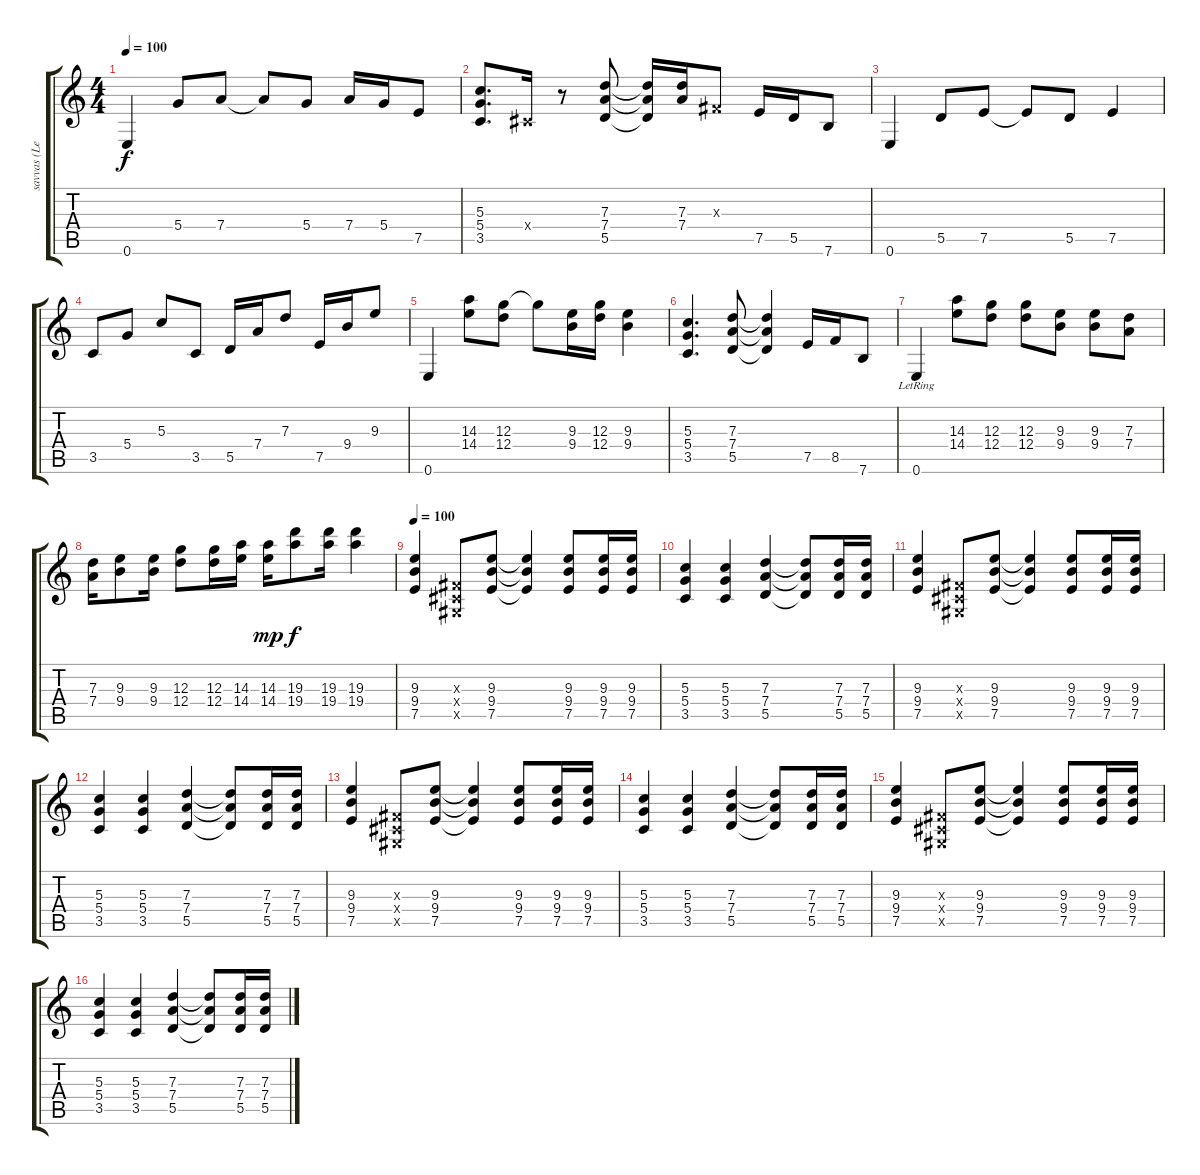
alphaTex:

\track ("savvas (Lead & Rhythm Guitars)" "savvas (Le") {instrument distortionguitar}
\staff {score tabs}
\tuning (E4 B3 G3 D3 A2 E2) {hide}
\ts (4 4)
\tempo 100
\clef g2
\ks c
0.6.4{dy f} 5.4.8 7.4.8 7.4{t}.8 5.4.8 7.4.16 5.4.16 7.5.8 |
(5.3 5.4 3.5).8{d} -1.4{x}.16 r.8 (7.3 7.4 5.5).8 (7.3{t} 7.4{t} 5.5{t}).16 (7.3 7.4).16 -1.3{x}.8 7.5.16 5.5.16 7.6.8 |
0.6.4 5.5.8 7.5.8 7.5{t}.8 5.5.8 7.5.4 |
3.5.8 5.4.8 5.3.8 3.5.8 5.5.16 7.4.16 7.3.8 7.5.16 9.4.16 9.3.8 |
0.6.4 (14.3 14.4).8 (12.3 12.4).8 12.3{t}.8 (9.3 9.4).16 (12.3 12.4).16 (9.3 9.4).4 |
(5.3 5.4 3.5).4{d} (7.3 7.4 5.5).8 (7.3{t} 7.4{t} 5.5{t}).4 7.5.16 8.5.16 7.6.8 |
0.6{lr}.4 (14.3 14.4).8 (12.3 12.4).8 (12.3 12.4).8 (9.3 9.4).8 (9.3 9.4).8 (7.3 7.4).8 |
(7.3 7.4).16 (9.3 9.4).8 (9.3 9.4).16 (12.3 12.4).8 (12.3 12.4).16 (14.3 14.4).16 (14.3 14.4).16{dy mp} (19.3 19.4).8{dy f} (19.3 19.4).16 (19.3 19.4).4 |
\tempo 100
(9.3 9.4 7.5).4{volume 10 instrument distortionguitar} (-1.3{x} -1.4{x} -1.5{x}).8 (9.3 9.4 7.5).8 (9.3{t} 9.4{t} 7.5{t}).4 (9.3 9.4 7.5).8 (9.3 9.4 7.5).16 (9.3 9.4 7.5).16 |
(5.3 5.4 3.5).4 (5.3 5.4 3.5).4 (7.3 7.4 5.5).4 (7.3{t} 7.4{t} 5.5{t}).8 (7.3 7.4 5.5).16 (7.3 7.4 5.5).16 |
(9.3 9.4 7.5).4 (-1.3{x} -1.4{x} -1.5{x}).8 (9.3 9.4 7.5).8 (9.3{t} 9.4{t} 7.5{t}).4 (9.3 9.4 7.5).8 (9.3 9.4 7.5).16 (9.3 9.4 7.5).16 |
(5.3 5.4 3.5).4 (5.3 5.4 3.5).4 (7.3 7.4 5.5).4 (7.3{t} 7.4{t} 5.5{t}).8 (7.3 7.4 5.5).16 (7.3 7.4 5.5).16 |
(9.3 9.4 7.5).4 (-1.3{x} -1.4{x} -1.5{x}).8 (9.3 9.4 7.5).8 (9.3{t} 9.4{t} 7.5{t}).4 (9.3 9.4 7.5).8 (9.3 9.4 7.5).16 (9.3 9.4 7.5).16 |
(5.3 5.4 3.5).4 (5.3 5.4 3.5).4 (7.3 7.4 5.5).4 (7.3{t} 7.4{t} 5.5{t}).8 (7.3 7.4 5.5).16 (7.3 7.4 5.5).16 |
(9.3 9.4 7.5).4 (-1.3{x} -1.4{x} -1.5{x}).8 (9.3 9.4 7.5).8 (9.3{t} 9.4{t} 7.5{t}).4 (9.3 9.4 7.5).8 (9.3 9.4 7.5).16 (9.3 9.4 7.5).16 |
(5.3 5.4 3.5).4 (5.3 5.4 3.5).4 (7.3 7.4 5.5).4 (7.3{t} 7.4{t} 5.5{t}).8 (7.3 7.4 5.5).16 (7.3 7.4 5.5).16
